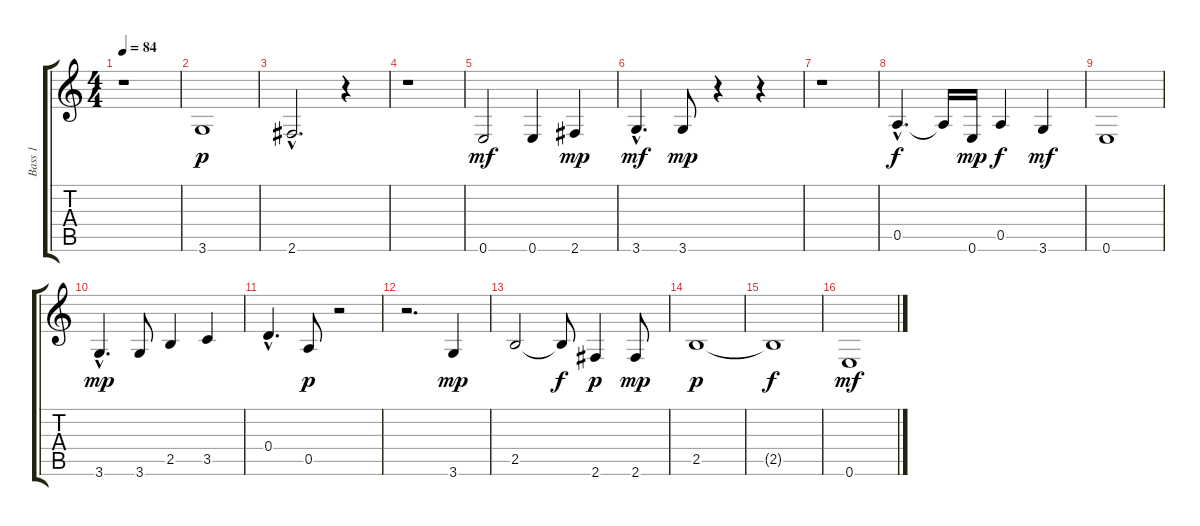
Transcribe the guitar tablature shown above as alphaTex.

\track ("Bass 1" "Bass 1") {instrument synthbass2}
\staff {score tabs}
\tuning (E4 B3 G3 D3 A2 E2) {hide}
\ts (4 4)
\tempo 84
\clef g2
\ks c
r.1{dy mp} |
3.6.1{dy p} |
2.6{hac}.2{d} r.4 |
r.1 |
0.6.2{dy mf} 0.6.4 2.6.4{dy mp} |
3.6{hac}.4{d dy mf} 3.6.8{dy mp} r.4 r.4 |
r.1 |
0.5{hac}.4{d dy f} 0.5{t}.16 0.6.16{dy mp} 0.5.4{dy f} 3.6.4{dy mf} |
0.6.1 |
3.6{hac}.4{d dy mp} 3.6.8 2.5.4 3.5.4 |
0.4{hac}.4{d} 0.5.8{dy p} r.2 |
r.2{d} 3.6.4{dy mp} |
2.5.2 2.5{t}.8{dy f} 2.6.4{dy p} 2.6.8{dy mp} |
2.5.1{dy p} |
2.5{t}.1{dy f} |
0.6.1{dy mf}
